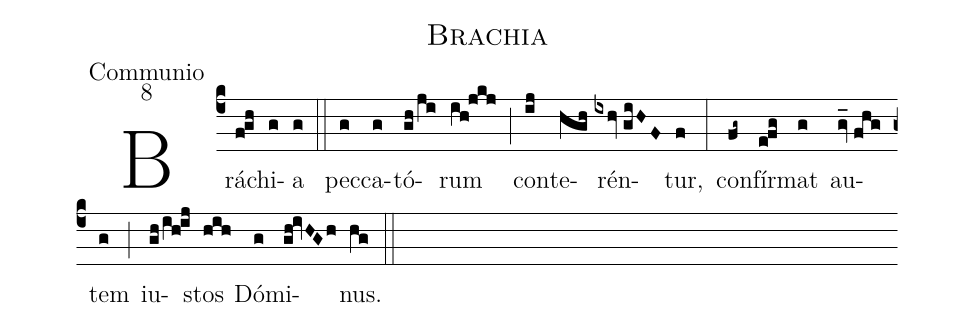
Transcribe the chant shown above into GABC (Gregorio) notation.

name:Brachia;
office-part:Communio;
mode:8;
%%
(c4) Brá(f!gh)chi(g)a(g) (::)
pec(g)ca(g)tó(gh/ji)rum(ih!jkj) (;) con(ij)te(hgh)rén(ixhv//giHF)tur,(f) (:)
con(fg~)fír(e!fg)mat(g) au(gv_//fhg)tem(g) (;) iu(gh/ih!ij)stos(hih) Dó(g)mi(gh!ivHGh)nus.(hg) (::)
